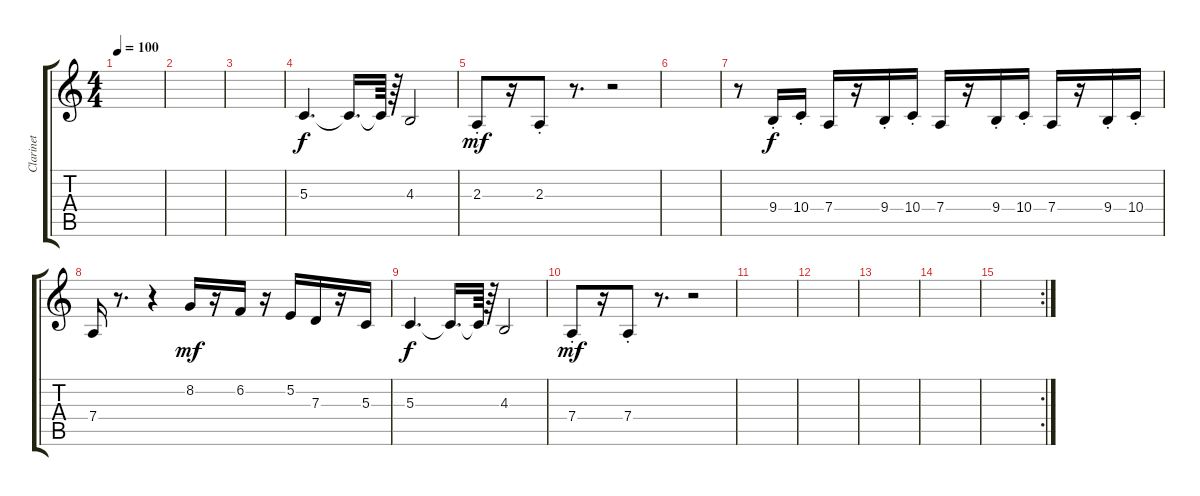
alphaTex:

\track ("Clarinet" "Clarinet") {instrument clarinet}
\staff {score tabs}
\tuning (E4 B3 G3 D3 A2 E2) {hide}
\ts (4 4)
\tempo 100
\clef g2
\ks c
|
|
|
5.3.4{d dy f volume 5} 5.3{t}.16{d} 5.3{t}.64 r.64{volume 9} 4.3.2{volume 5} |
2.3{st}.8{dy mf volume 9} r.16 2.3{st}.8 r.8{d} r.2 |
|
r.8 9.4{st}.16{dy f} 10.4{st}.16 7.4.16 r.16 9.4{st}.16 10.4{st}.16 7.4.16 r.16 9.4{st}.16 10.4{st}.16 7.4.16 r.16 9.4{st}.16 10.4{st}.16 |
7.4.16 r.8{d} r.4 8.2.16{dy mf} r.16 6.2.16 r.16 5.2.16 7.3.16 r.16 5.3.16 |
5.3.4{d dy f volume 5} 5.3{t}.16{d} 5.3{t}.64 r.64{volume 9} 4.3.2{volume 5} |
7.4{st}.8{dy mf volume 9} r.16 7.4{st}.8 r.8{d} r.2 |
|
|
|
|
\rc 2
